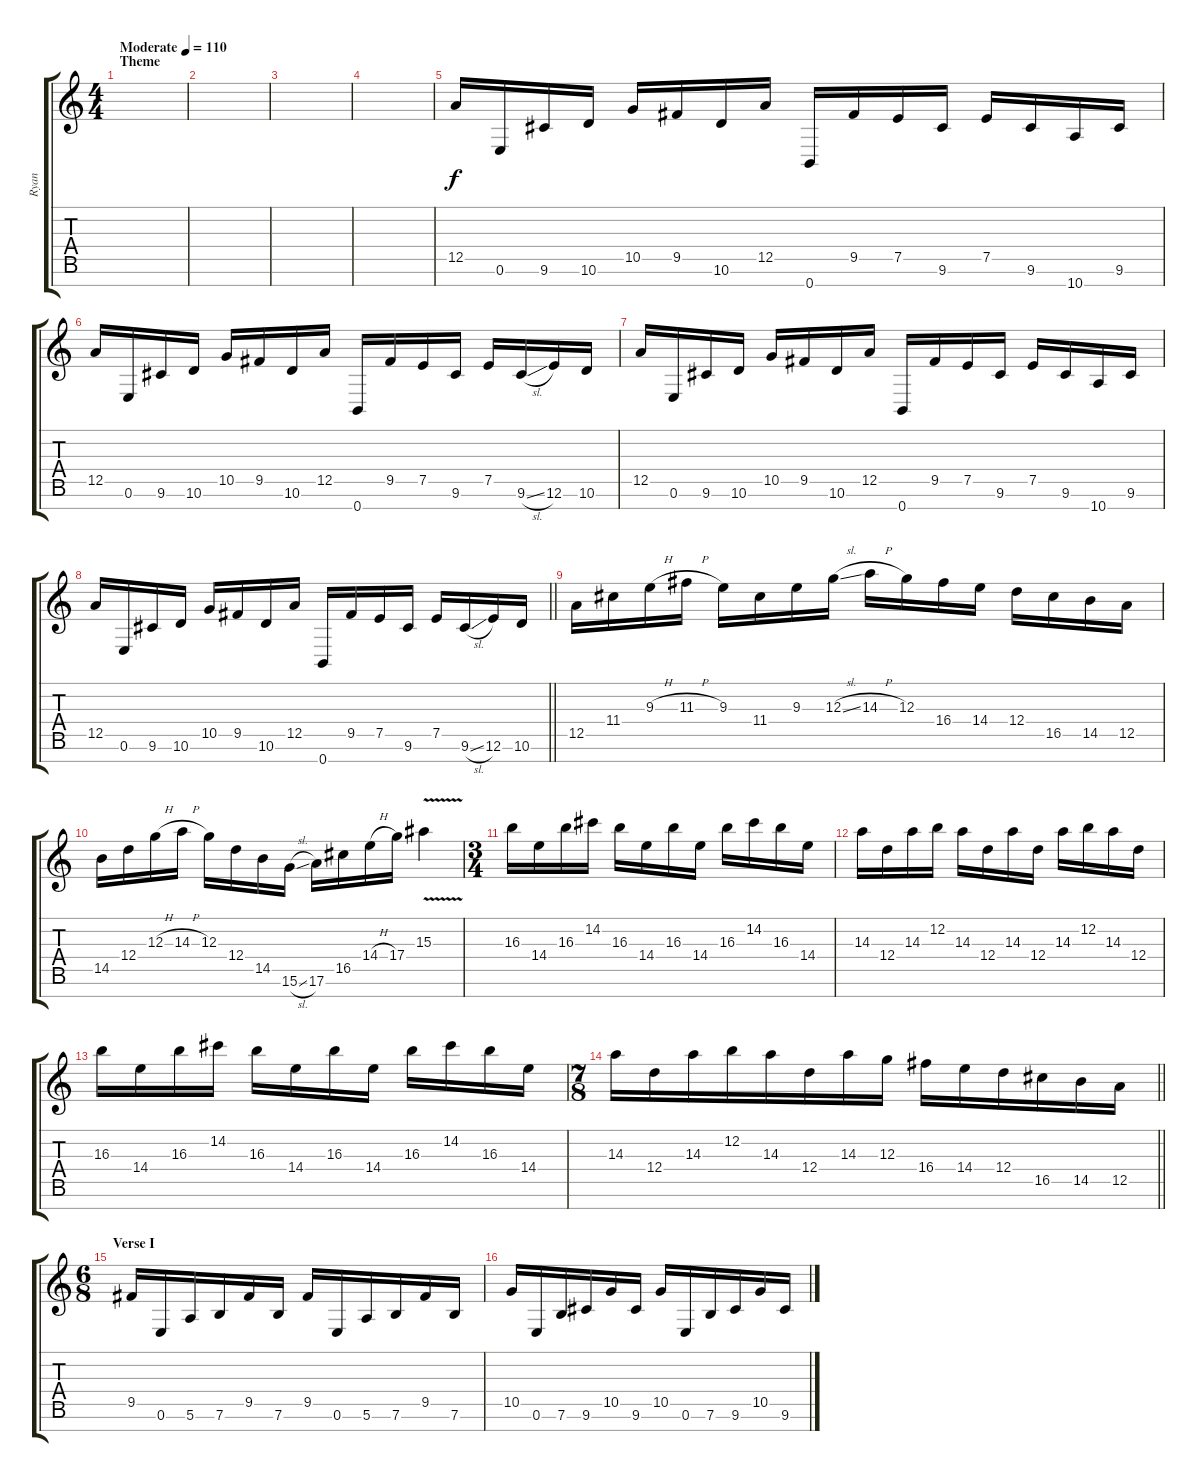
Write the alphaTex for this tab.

\track ("Ryan" "Ryan") {instrument distortionguitar}
\staff {score tabs}
\tuning (E4 B3 G3 D3 A2 E2 B1) {hide}
\ts (4 4)
\section ("" "Theme")
\tempo (110 "Moderate")
\clef g2
\ks c
|
|
|
|
12.5.16 0.6.16 9.6.16 10.6.16 10.5.16 9.5.16 10.6.16 12.5.16 0.7.16 9.5.16 7.5.16 9.6.16 7.5.16 9.6.16 10.7.16 9.6.16 |
12.5.16 0.6.16 9.6.16 10.6.16 10.5.16 9.5.16 10.6.16 12.5.16 0.7.16 9.5.16 7.5.16 9.6.16 7.5.16 9.6{sl}.16 12.6.16 10.6.16 |
12.5.16 0.6.16 9.6.16 10.6.16 10.5.16 9.5.16 10.6.16 12.5.16 0.7.16 9.5.16 7.5.16 9.6.16 7.5.16 9.6.16 10.7.16 9.6.16 |
\barLineRight lightlight
12.5.16 0.6.16 9.6.16 10.6.16 10.5.16 9.5.16 10.6.16 12.5.16 0.7.16 9.5.16 7.5.16 9.6.16 7.5.16 9.6{sl}.16 12.6.16 10.6.16 |
12.5.16 11.4.16 9.3{h}.16 11.3{h}.16 9.3.16 11.4.16 9.3.16 12.3{sl}.16 14.3{h}.16 12.3.16 16.4.16 14.4.16 12.4.16 16.5.16 14.5.16 12.5.16 |
14.5.16 12.4.16 12.3{h}.16 14.3{h}.16 12.3.16 12.4.16 14.5.16 15.6{sl}.16 17.6.16 16.5.16 14.4{h}.16 17.4.16 15.3{v}.4 |
\ts (3 4)
16.3.16 14.4.16 16.3.16 14.2.16 16.3.16 14.4.16 16.3.16 14.4.16 16.3.16 14.2.16 16.3.16 14.4.16 |
14.3.16 12.4.16 14.3.16 12.2.16 14.3.16 12.4.16 14.3.16 12.4.16 14.3.16 12.2.16 14.3.16 12.4.16 |
16.3.16 14.4.16 16.3.16 14.2.16 16.3.16 14.4.16 16.3.16 14.4.16 16.3.16 14.2.16 16.3.16 14.4.16 |
\ts (7 8)
\barLineRight lightlight
14.3.16 12.4.16 14.3.16 12.2.16 14.3.16 12.4.16 14.3.16 12.3.16 16.4.16 14.4.16 12.4.16 16.5.16 14.5.16 12.5.16 |
\ts (6 8)
\section ("" "Verse I")
9.5.16 0.6.16 5.6.16 7.6.16 9.5.16 7.6.16 9.5.16 0.6.16 5.6.16 7.6.16 9.5.16 7.6.16 |
10.5.16 0.6.16 7.6.16 9.6.16 10.5.16 9.6.16 10.5.16 0.6.16 7.6.16 9.6.16 10.5.16 9.6.16
